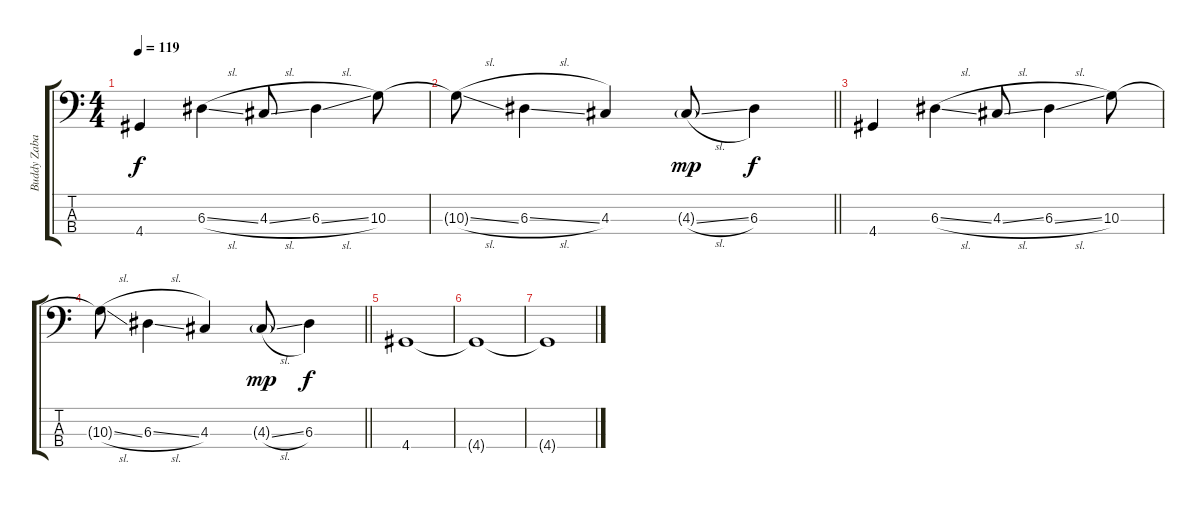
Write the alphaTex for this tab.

\track ("Buddy Zabala(Bass)" "Buddy Zaba") {instrument electricbassfinger}
\staff {score tabs}
\tuning (G2 D2 A1 E1) {hide}
\ts (4 4)
\tempo 119
\clef f4
\ks c
4.4.4{dy f} 6.3{sl}.4 4.3{sl}.8 6.3{sl}.4 10.3.8 |
\barLineRight lightlight
10.3{sl t}.8 6.3{sl}.4 4.3.4 4.3{sl g}.8{dy mp} 6.3.4{dy f} |
4.4.4 6.3{sl}.4 4.3{sl}.8 6.3{sl}.4 10.3.8 |
\barLineRight lightlight
10.3{sl t}.8 6.3{sl}.4 4.3.4 4.3{sl g}.8{dy mp} 6.3.4{dy f} |
4.4.1{volume 13 instrument electricbassfinger} |
4.4{t}.1 |
4.4{t}.1
